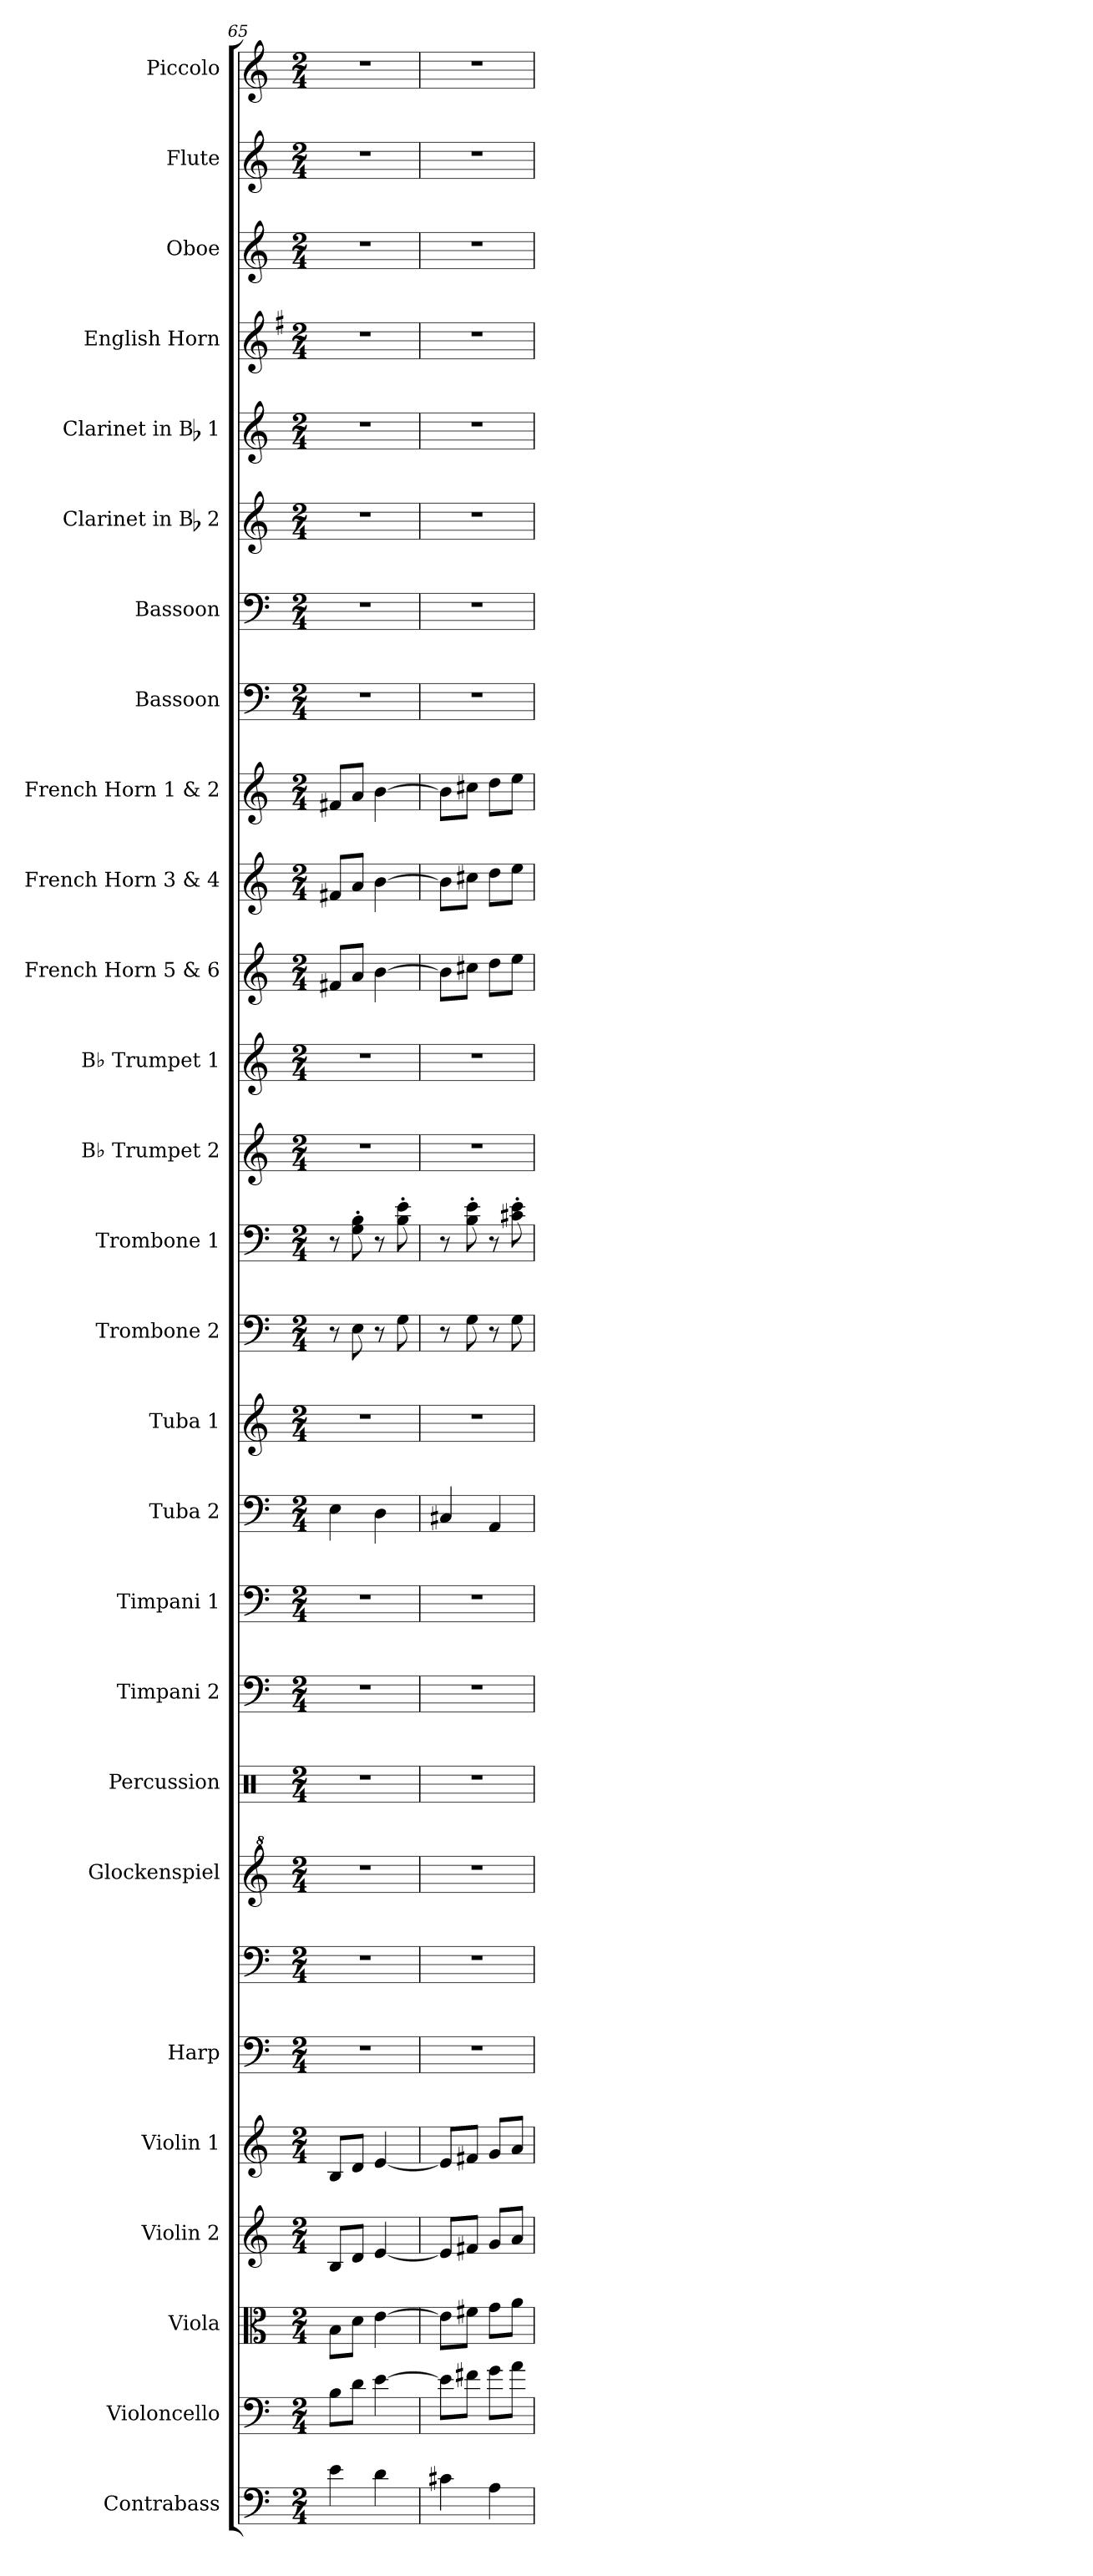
**kern	**kern	**kern	**kern	**kern	**kern	**kern	**kern	**kern	**kern	**kern	**kern	**kern	**kern	**kern	**kern	**kern	**kern	**kern	**kern	**kern	**kern	**kern	**kern	**kern	**kern	**kern	**kern
*part27	*part26	*part25	*part24	*part23	*part22	*part22	*part21	*part20	*part19	*part18	*part17	*part16	*part15	*part14	*part13	*part12	*part11	*part10	*part9	*part8	*part7	*part6	*part5	*part4	*part3	*part2	*part1
*staff28	*staff27	*staff26	*staff25	*staff24	*staff23	*staff22	*staff21	*staff20	*staff19	*staff18	*staff17	*staff16	*staff15	*staff14	*staff13	*staff12	*staff11	*staff10	*staff9	*staff8	*staff7	*staff6	*staff5	*staff4	*staff3	*staff2	*staff1
*I"Contrabass	*I"Violoncello	*I"Viola	*I"Violin 2	*I"Violin 1	*I"Harp	*	*I"Glockenspiel	*I"Percussion	*I"Timpani 2	*I"Timpani 1	*I"Tuba 2	*I"Tuba 1	*I"Trombone 2	*I"Trombone 1	*I"B♭ Trumpet 2	*I"B♭ Trumpet 1	*I"French Horn 5 &amp; 6	*I"French Horn 3 &amp; 4	*I"French Horn 1 &amp; 2	*I"Bassoon	*I"Bassoon	*I"Clarinet in Bb 2	*I"Clarinet in Bb 1	*I"English Horn	*I"Oboe	*I"Flute	*I"Piccolo
*I'Cbs.	*I'Vlc.	*I'Vla.	*I'Vln. 2	*I'Vln. 1	*I'Hrp.	*	*I'Glk.	*I'Perc.	*I'Timp. 2	*I'Timp. 1	*I'Tba. 2	*I'Tba. 1	*I'Tbn. 2	*I'Tbn. 1	*I'B♭ Tpt. 2	*I'B♭ Tpt. 1	*I'F Hn. 5 &amp; 6	*I'F Hn. 3 &amp; 4	*I'F Hn. 1 &amp; 2	*I'Bsn.	*I'Bsn.	*	*	*I'Eng Hn.	*I'Ob.	*I'Fl.	*I'Pic.
*clefF4	*clefF4	*clefC3	*clefG2	*clefG2	*clefF4	*clefF4	*clefG^2	*clefX	*clefF4	*clefF4	*clefF4	*clefG2	*clefF4	*clefF4	*clefG2	*clefG2	*clefG2	*clefG2	*clefG2	*clefF4	*clefF4	*clefG2	*clefG2	*clefG2	*clefG2	*clefG2	*clefG2
*	*	*	*	*	*	*	*	*	*	*	*	*	*	*	*ITrd1c2	*ITrd1c2	*ITrd4c7	*ITrd4c7	*ITrd4c7	*	*	*ITrd-5c-8	*ITrd-5c-8	*ITrd4c7	*	*	*
*k[]	*k[]	*k[]	*k[]	*k[]	*k[]	*k[]	*k[]	*k[]	*k[]	*k[]	*k[]	*k[]	*k[]	*k[]	*k[b-e-]	*k[b-e-]	*k[b-]	*k[b-]	*k[b-]	*k[]	*k[]	*k[b-e-a-d-]	*k[b-e-a-d-]	*k[]	*k[]	*k[]	*k[]
*M2/4	*M2/4	*M2/4	*M2/4	*M2/4	*M2/4	*M2/4	*M2/4	*M2/4	*M2/4	*M2/4	*M2/4	*M2/4	*M2/4	*M2/4	*M2/4	*M2/4	*M2/4	*M2/4	*M2/4	*M2/4	*M2/4	*M2/4	*M2/4	*M2/4	*M2/4	*M2/4	*M2/4
=65	=65	=65	=65	=65	=65	=65	=65	=65	=65	=65	=65	=65	=65	=65	=65	=65	=65	=65	=65	=65	=65	=65	=65	=65	=65	=65	=65
4e\	8B\L	8B\L	8B/L	8B/L	2r	2r	2r	2r	2r	2r	4E\	2r	8r	8r	2r	2r	8Bn/L	8Bn/L	8Bn/L	2r	2r	2r	2r	2r	2r	2r	2r
.	8d\J	8d\J	8d/J	8d/J	.	.	.	.	.	.	.	.	8E\	8G\' 8B\'	.	.	8d/J	8d/J	8d/J	.	.	.	.	.	.	.	.
4d\	[4e\	[4e\	[4e/	[4e/	.	.	.	.	.	.	4D\	.	8r	8r	.	.	[4e\	[4e\	[4e\	.	.	.	.	.	.	.	.
.	.	.	.	.	.	.	.	.	.	.	.	.	8G\	8B\' 8e\'	.	.	.	.	.	.	.	.	.	.	.	.	.
=66	=66	=66	=66	=66	=66	=66	=66	=66	=66	=66	=66	=66	=66	=66	=66	=66	=66	=66	=66	=66	=66	=66	=66	=66	=66	=66	=66
4c#X\	8e\L]	8e\L]	8e/L]	8e/L]	2r	2r	2r	2r	2r	2r	4C#X/	2r	8r	8r	2r	2r	8e\L]	8e\L]	8e\L]	2r	2r	2r	2r	2r	2r	2r	2r
.	8f#X\J	8f#X\J	8f#X/J	8f#X/J	.	.	.	.	.	.	.	.	8G\	8B\' 8e\'	.	.	8f#X\J	8f#X\J	8f#X\J	.	.	.	.	.	.	.	.
4A\	8g\L	8g\L	8g/L	8g/L	.	.	.	.	.	.	4AA/	.	8r	8r	.	.	8g\L	8g\L	8g\L	.	.	.	.	.	.	.	.
.	8a\J	8a\J	8a/J	8a/J	.	.	.	.	.	.	.	.	8G\	8c#X\' 8e\'	.	.	8a\J	8a\J	8a\J	.	.	.	.	.	.	.	.
=	=	=	=	=	=	=	=	=	=	=	=	=	=	=	=	=	=	=	=	=	=	=	=	=	=	=	=
*-	*-	*-	*-	*-	*-	*-	*-	*-	*-	*-	*-	*-	*-	*-	*-	*-	*-	*-	*-	*-	*-	*-	*-	*-	*-	*-	*-
